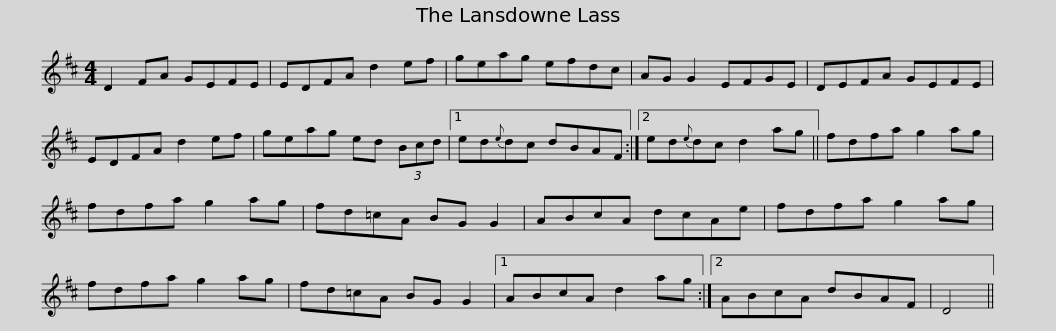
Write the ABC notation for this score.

X:1
L:1/8
M:4/4
I:linebreak $
K:D
V:1 treble
V:1
 D2 FA GEFE | EDFA d2 ef | geag efdc | AG G2 EFGE | DEFA GEFE | %5
 EDFA d2 ef |$ geag ed (3Bcd |1 ed{e}dc dBAF :|2 ed{e}dc d2 ag || fdfa g2 ag | %10
 fdfa g2 ag |$ fd=cA BG G2 | ABcA dcAe | fdfa g2 ag | fdfa g2 ag | %15
 fd=cA BG G2 |1$ ABcA d2 ag :|2 ABcA dBAF | D4 || %19
